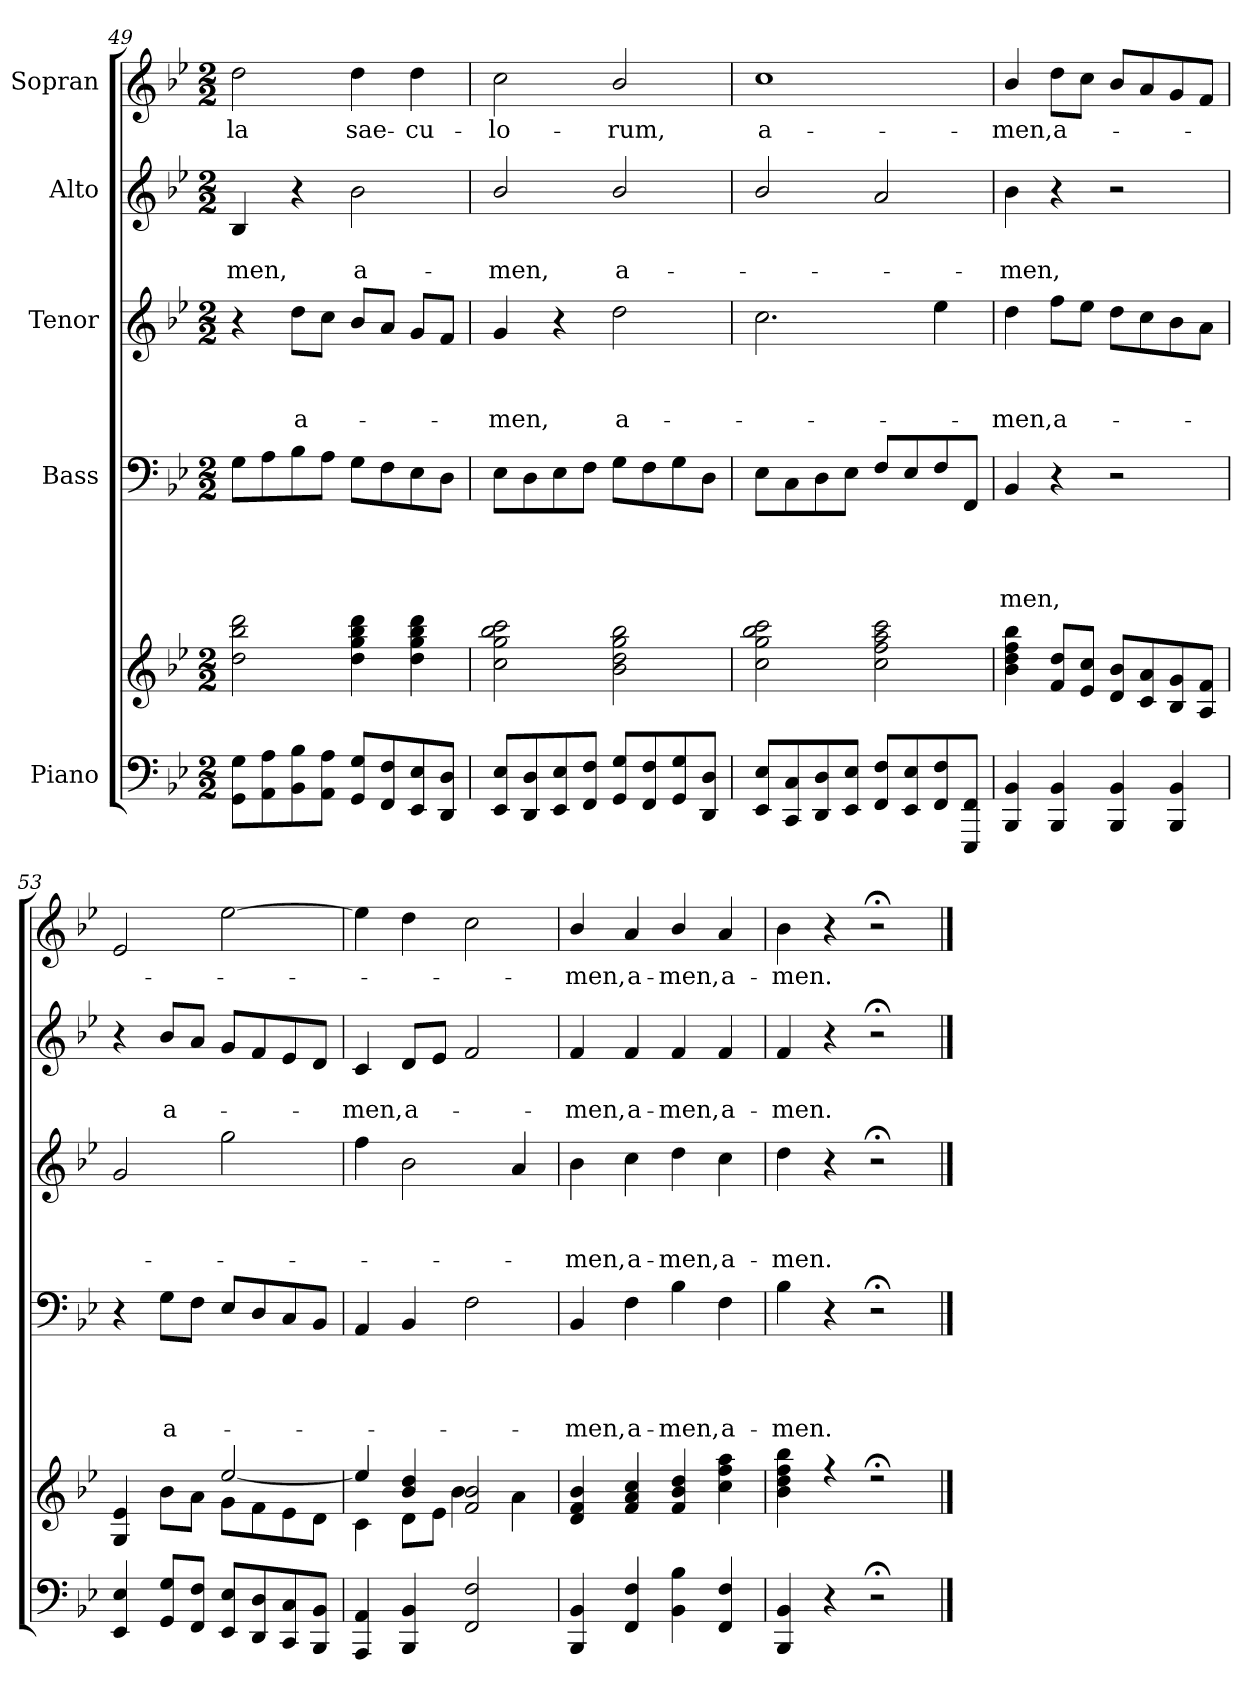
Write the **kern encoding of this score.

**kern	**kern	**kern	**text	**text	**text	**text	**kern	**text	**text	**text	**kern	**text	**text	**kern	**text
*part5	*part5	*part4	*part4	*part4	*part4	*part4	*part3	*part3	*part3	*part3	*part2	*part2	*part2	*part1	*part1
*staff6	*staff5	*staff4	*staff4	*staff4	*staff4	*staff4	*staff3	*staff3	*staff3	*staff3	*staff2	*staff2	*staff2	*staff1	*staff1
*I"Piano	*	*I"Bass	*	*	*	*	*I"Tenor	*	*	*	*I"Alto	*	*	*I"Sopran	*
*clefF4	*clefG2	*clefF4	*	*	*	*	*clefG2	*	*	*	*clefG2	*	*	*clefG2	*
*	*	*	*	*	*	*	*ITrd7c12	*	*	*	*	*	*	*	*
*k[b-e-]	*k[b-e-]	*k[b-e-]	*	*	*	*	*k[b-e-]	*	*	*	*k[b-e-]	*	*	*k[b-e-]	*
*B-:	*B-:	*B-:	*	*	*	*	*B-:	*	*	*	*B-:	*	*	*B-:	*
*M2/2	*M2/2	*M2/2	*	*	*	*	*M2/2	*	*	*	*M2/2	*	*	*M2/2	*
=49	=49	=49	=49	=49	=49	=49	=49	=49	=49	=49	=49	=49	=49	=49	=49
*	*^	*	*	*	*	*	*	*	*	*	*	*	*	*	*
!	!	!	!	!	!	!	!	!	!	!	!	!	!	!LO:LY:b	!	!LO:LY:b
8GG\ 8G\L	2dd\ 2bb-\ 2ddd\	1ryy	8G\L	.	.	.	.	4r	.	.	.	4B-/	.	-men,	2dd\	-la
8AA\ 8A\	.	.	8A\	.	.	.	.	.	.	.	.	.	.	.	.	.
!	!	!	!	!	!	!	!	!	!	!	!LO:LY:b	!	!	!	!	!
8BB-\ 8B-\	.	.	8B-\	.	.	.	.	8d\L	.	.	a-	4r	.	.	.	.
8AA\ 8A\J	.	.	8A\J	.	.	.	.	8c\J	.	.	.	.	.	.	.	.
!	!	!	!	!	!	!	!	!	!	!	!	!	!	!LO:LY:b	!	!LO:LY:b
8GG/ 8G/L	4dd\ 4gg\ 4bb-\ 4ddd\	.	8G\L	.	.	.	.	8B-/L	.	.	.	2b-\	.	a-	4dd\	sae-
8FF/ 8F/	.	.	8F\	.	.	.	.	8A/J	.	.	.	.	.	.	.	.
!	!	!	!	!	!	!	!	!	!	!	!	!	!	!	!	!LO:LY:b
8EE-/ 8E-/	4dd\ 4gg\ 4bb-\ 4ddd\	.	8E-\	.	.	.	.	8G/L	.	.	.	.	.	.	4dd\	-cu-
8DD/ 8D/J	.	.	8D\J	.	.	.	.	8F/J	.	.	.	.	.	.	.	.
=50	=50	=50	=50	=50	=50	=50	=50	=50	=50	=50	=50	=50	=50	=50	=50	=50
!	!	!	!	!	!	!	!	!	!	!	!LO:LY:b	!	!	!LO:LY:b	!	!LO:LY:b
8EE-/ 8E-/L	2cc\ 2gg\ 2bb-\ 2ccc\	1ryy	8E-\L	.	.	.	.	4G/	.	.	-men,	2b-/	.	-men,	2cc\	-lo-
8DD/ 8D/	.	.	8D\	.	.	.	.	.	.	.	.	.	.	.	.	.
8EE-/ 8E-/	.	.	8E-\	.	.	.	.	4r	.	.	.	.	.	.	.	.
8FF/ 8F/J	.	.	8F\J	.	.	.	.	.	.	.	.	.	.	.	.	.
!	!	!	!	!	!	!	!	!	!	!	!LO:LY:b	!	!	!LO:LY:b	!	!LO:LY:b
8GG/ 8G/L	2b-\ 2dd\ 2gg\ 2bb-\	.	8G\L	.	.	.	.	2d\	.	.	a-	2b-/	.	a-	2b-/	-rum,
8FF/ 8F/	.	.	8F\	.	.	.	.	.	.	.	.	.	.	.	.	.
8GG/ 8G/	.	.	8G\	.	.	.	.	.	.	.	.	.	.	.	.	.
8DD/ 8D/J	.	.	8D\J	.	.	.	.	.	.	.	.	.	.	.	.	.
!!LO:PB:g=z
=51	=51	=51	=51	=51	=51	=51	=51	=51	=51	=51	=51	=51	=51	=51	=51	=51
!	!	!	!	!	!	!	!	!	!	!	!	!	!	!	!	!LO:LY:b
8EE-/ 8E-/L	2cc\ 2gg\ 2bb-\ 2ccc\	1ryy	8E-\L	.	.	.	.	2.c\	.	.	.	2b-/	.	.	1cc	a-
8CC/ 8C/	.	.	8C\	.	.	.	.	.	.	.	.	.	.	.	.	.
8DD/ 8D/	.	.	8D\	.	.	.	.	.	.	.	.	.	.	.	.	.
8EE-/ 8E-/J	.	.	8E-\J	.	.	.	.	.	.	.	.	.	.	.	.	.
8FF/ 8F/L	2cc\ 2ff\ 2aa\ 2ccc\	.	8F/L	.	.	.	.	.	.	.	.	2a/	.	.	.	.
8EE-/ 8E-/	.	.	8E-/	.	.	.	.	.	.	.	.	.	.	.	.	.
8FF/ 8F/	.	.	8F/	.	.	.	.	4e-\	.	.	.	.	.	.	.	.
8EEE-/ 8FF/J	.	.	8FF/J	.	.	.	.	.	.	.	.	.	.	.	.	.
=52	=52	=52	=52	=52	=52	=52	=52	=52	=52	=52	=52	=52	=52	=52	=52	=52
!	!	!	!	!	!	!	!LO:LY:b	!	!	!	!LO:LY:b	!	!	!LO:LY:b	!	!LO:LY:b
4BBB-/ 4BB-/	4b-\ 4dd\ 4ff\ 4bb-\	1ryy	4BB-/	.	.	.	-men,	4d\	.	.	-men,	4b-\	.	-men,	4b-/	-men,
!	!	!	!	!	!	!	!	!	!	!	!LO:LY:b	!	!	!	!	!LO:LY:b
4BBB-/ 4BB-/	8f/ 8dd/L	.	4r	.	.	.	.	8f\L	.	.	a-	4r	.	.	8dd\L	a-
.	8e-/ 8cc/J	.	.	.	.	.	.	8e-\J	.	.	.	.	.	.	8cc\J	.
4BBB-/ 4BB-/	8d/ 8b-/L	.	2r	.	.	.	.	8d\L	.	.	.	2r	.	.	8b-/L	.
.	8c/ 8a/	.	.	.	.	.	.	8c\	.	.	.	.	.	.	8a/	.
4BBB-/ 4BB-/	8B-/ 8g/	.	.	.	.	.	.	8B-\	.	.	.	.	.	.	8g/	.
.	8A/ 8f/J	.	.	.	.	.	.	8A\J	.	.	.	.	.	.	8f/J	.
=53	=53	=53	=53	=53	=53	=53	=53	=53	=53	=53	=53	=53	=53	=53	=53	=53
4EE-/ 4E-/	4G/ 4e-/	2ryy	4r	.	.	.	.	2G/	.	.	.	4r	.	.	2e-/	.
!	!	!	!	!	!	!	!LO:LY:b	!	!	!	!	!	!	!LO:LY:b	!	!
8GG/ 8G/L	8b-\L	.	8G\L	.	.	.	a-	.	.	.	.	8b-/L	.	a-	.	.
8FF/ 8F/J	8a\J	.	8F\J	.	.	.	.	.	.	.	.	8a/J	.	.	.	.
8EE-/ 8E-/L	8g\L	[<2ee-/	8E-/L	.	.	.	.	2g\	.	.	.	8g/L	.	.	[>2ee-\	.
8DD/ 8D/	8f\	.	8D/	.	.	.	.	.	.	.	.	8f/	.	.	.	.
8CC/ 8C/	8e-\	.	8C/	.	.	.	.	.	.	.	.	8e-/	.	.	.	.
8BBB-/ 8BB-/J	8d\J	.	8BB-/J	.	.	.	.	.	.	.	.	8d/J	.	.	.	.
=54	=54	=54	=54	=54	=54	=54	=54	=54	=54	=54	=54	=54	=54	=54	=54	=54
!	!	!	!	!	!	!	!	!	!	!	!	!	!	!LO:LY:b	!	!
4AAA/ 4AA/	4c\	4ee-/]	4AA/	.	.	.	.	4f\	.	.	.	4c/	.	-men,	4ee-\]	.
!	!	!	!	!	!	!	!	!	!	!	!	!	!	!LO:LY:b	!	!
4BBB-/ 4BB-/	8d\L	4b-/ 4dd/	4BB-/	.	.	.	.	2B-\	.	.	.	8d/L	.	a-	4dd\	.
.	8e-\J	.	.	.	.	.	.	.	.	.	.	8e-/J	.	.	.	.
2FF/ 2F/	2f/ 2b-/	4b-\	2F\	.	.	.	.	.	.	.	.	2f/	.	.	2cc\	.
.	.	4a\	.	.	.	.	.	4A/	.	.	.	.	.	.	.	.
=55	=55	=55	=55	=55	=55	=55	=55	=55	=55	=55	=55	=55	=55	=55	=55	=55
!	!	!	!	!	!	!	!LO:LY:b	!	!	!	!LO:LY:b	!	!	!LO:LY:b	!	!LO:LY:b
4BBB-/ 4BB-/	4d/ 4f/ 4b-/	1ryy	4BB-/	.	.	.	-men,	4B-\	.	.	-men,	4f/	.	-men,	4b-/	-men,
!	!	!	!	!	!	!	!LO:LY:b	!	!	!	!LO:LY:b	!	!	!LO:LY:b	!	!LO:LY:b
4FF/ 4F/	4f/ 4a/ 4cc/	.	4F\	.	.	.	a-	4c\	.	.	a-	4f/	.	a-	4a/	a-
!	!	!	!	!	!	!	!LO:LY:b	!	!	!	!LO:LY:b	!	!	!LO:LY:b	!	!LO:LY:b
4BB-\ 4B-\	4f/ 4b-/ 4dd/	.	4B-\	.	.	.	-men,	4d\	.	.	-men,	4f/	.	-men,	4b-/	-men,
!	!	!	!	!	!	!	!LO:LY:b	!	!	!	!LO:LY:b	!	!	!LO:LY:b	!	!LO:LY:b
4FF/ 4F/	4cc\ 4ff\ 4aa\	.	4F\	.	.	.	a-	4c\	.	.	a-	4f/	.	a-	4a/	a-
=56	=56	=56	=56	=56	=56	=56	=56	=56	=56	=56	=56	=56	=56	=56	=56	=56
!	!	!	!	!	!	!	!LO:LY:b	!	!	!	!LO:LY:b	!	!	!LO:LY:b	!	!LO:LY:b
4BBB-/ 4BB-/	4b-\ 4dd\ 4ff\ 4bb-\	1ryy	4B-\	.	.	.	-men.	4d\	.	.	-men.	4f/	.	-men.	4b-\	-men.
4r	4r	.	4r	.	.	.	.	4r	.	.	.	4r	.	.	4r	.
2r;<	2r;<	.	2r;<	.	.	.	.	2r;<	.	.	.	2r;<	.	.	2r;<	.
*	*v	*v	*	*	*	*	*	*	*	*	*	*	*	*	*	*
==	==	==	==	==	==	==	==	==	==	==	==	==	==	==	==
*-	*-	*-	*-	*-	*-	*-	*-	*-	*-	*-	*-	*-	*-	*-	*-
